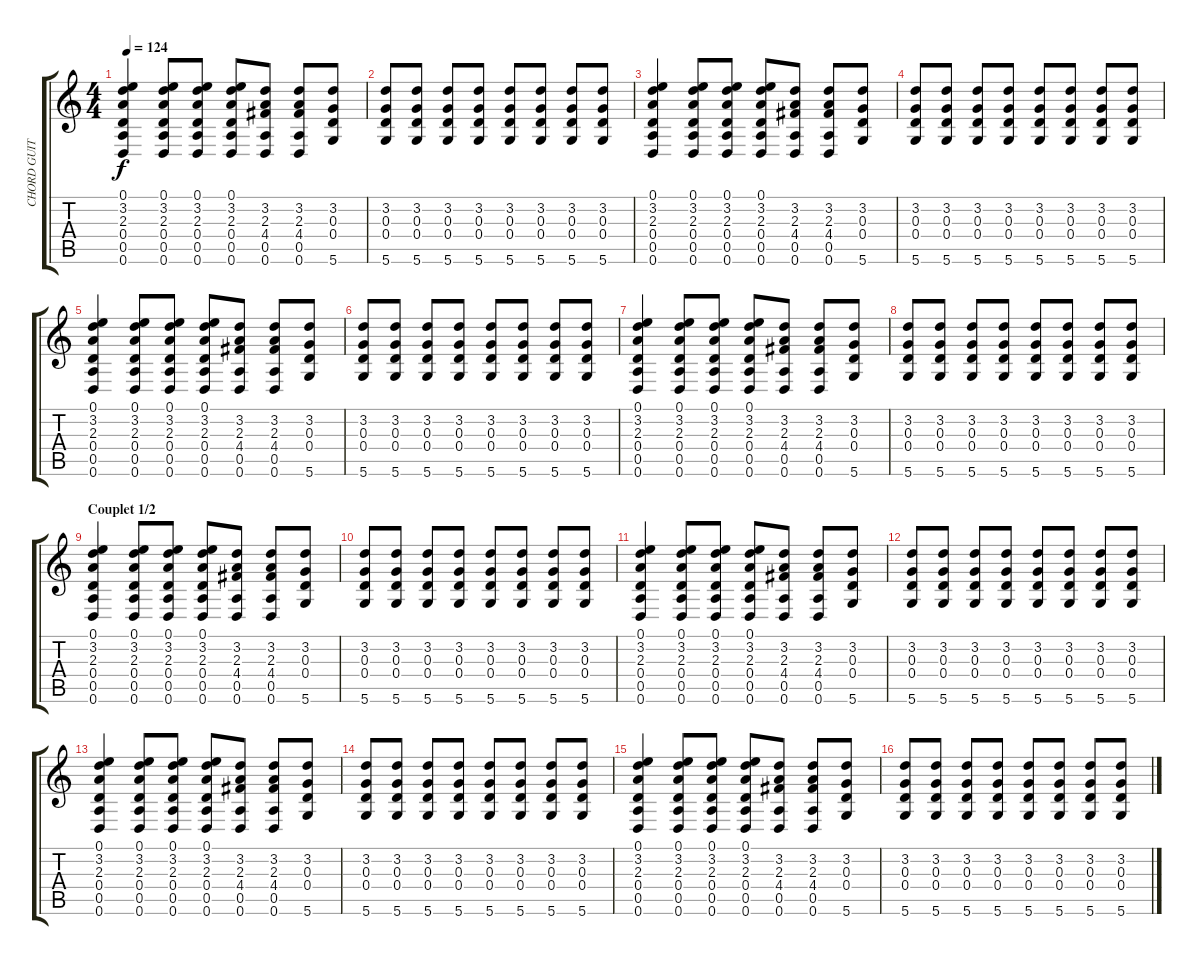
\track ("CHORD GUITAR" "CHORD GUIT") {instrument acousticguitarnylon}
\staff {score tabs}
\tuning (E4 B3 G3 D3 A2 D2) {hide}
\ts (4 4)
\tempo 124
\clef g2
\ks c
(0.1 3.2 2.3 0.4 0.5 0.6).4{dy f instrument acousticguitarnylon} (0.1 3.2 2.3 0.4 0.5 0.6).8 (0.1 3.2 2.3 0.4 0.5 0.6).8 (0.1 3.2 2.3 0.4 0.5 0.6).8 (3.2 2.3 4.4 0.5 0.6).8 (3.2 2.3 4.4 0.5 0.6).8 (3.2 0.3 0.4 5.6).8 |
(3.2 0.3 0.4 5.6).8 (3.2 0.3 0.4 5.6).8 (3.2 0.3 0.4 5.6).8 (3.2 0.3 0.4 5.6).8 (3.2 0.3 0.4 5.6).8 (3.2 0.3 0.4 5.6).8 (3.2 0.3 0.4 5.6).8 (3.2 0.3 0.4 5.6).8 |
(0.1 3.2 2.3 0.4 0.5 0.6).4 (0.1 3.2 2.3 0.4 0.5 0.6).8 (0.1 3.2 2.3 0.4 0.5 0.6).8 (0.1 3.2 2.3 0.4 0.5 0.6).8 (3.2 2.3 4.4 0.5 0.6).8 (3.2 2.3 4.4 0.5 0.6).8 (3.2 0.3 0.4 5.6).8 |
(3.2 0.3 0.4 5.6).8 (3.2 0.3 0.4 5.6).8 (3.2 0.3 0.4 5.6).8 (3.2 0.3 0.4 5.6).8 (3.2 0.3 0.4 5.6).8 (3.2 0.3 0.4 5.6).8 (3.2 0.3 0.4 5.6).8 (3.2 0.3 0.4 5.6).8 |
(0.1 3.2 2.3 0.4 0.5 0.6).4 (0.1 3.2 2.3 0.4 0.5 0.6).8 (0.1 3.2 2.3 0.4 0.5 0.6).8 (0.1 3.2 2.3 0.4 0.5 0.6).8 (3.2 2.3 4.4 0.5 0.6).8 (3.2 2.3 4.4 0.5 0.6).8 (3.2 0.3 0.4 5.6).8 |
(3.2 0.3 0.4 5.6).8 (3.2 0.3 0.4 5.6).8 (3.2 0.3 0.4 5.6).8 (3.2 0.3 0.4 5.6).8 (3.2 0.3 0.4 5.6).8 (3.2 0.3 0.4 5.6).8 (3.2 0.3 0.4 5.6).8 (3.2 0.3 0.4 5.6).8 |
(0.1 3.2 2.3 0.4 0.5 0.6).4 (0.1 3.2 2.3 0.4 0.5 0.6).8 (0.1 3.2 2.3 0.4 0.5 0.6).8 (0.1 3.2 2.3 0.4 0.5 0.6).8 (3.2 2.3 4.4 0.5 0.6).8 (3.2 2.3 4.4 0.5 0.6).8 (3.2 0.3 0.4 5.6).8 |
(3.2 0.3 0.4 5.6).8 (3.2 0.3 0.4 5.6).8 (3.2 0.3 0.4 5.6).8 (3.2 0.3 0.4 5.6).8 (3.2 0.3 0.4 5.6).8 (3.2 0.3 0.4 5.6).8 (3.2 0.3 0.4 5.6).8 (3.2 0.3 0.4 5.6).8 |
\section ("" "Couplet 1/2")
(0.1 3.2 2.3 0.4 0.5 0.6).4 (0.1 3.2 2.3 0.4 0.5 0.6).8 (0.1 3.2 2.3 0.4 0.5 0.6).8 (0.1 3.2 2.3 0.4 0.5 0.6).8 (3.2 2.3 4.4 0.5 0.6).8 (3.2 2.3 4.4 0.5 0.6).8 (3.2 0.3 0.4 5.6).8 |
(3.2 0.3 0.4 5.6).8 (3.2 0.3 0.4 5.6).8 (3.2 0.3 0.4 5.6).8 (3.2 0.3 0.4 5.6).8 (3.2 0.3 0.4 5.6).8 (3.2 0.3 0.4 5.6).8 (3.2 0.3 0.4 5.6).8 (3.2 0.3 0.4 5.6).8 |
(0.1 3.2 2.3 0.4 0.5 0.6).4 (0.1 3.2 2.3 0.4 0.5 0.6).8 (0.1 3.2 2.3 0.4 0.5 0.6).8 (0.1 3.2 2.3 0.4 0.5 0.6).8 (3.2 2.3 4.4 0.5 0.6).8 (3.2 2.3 4.4 0.5 0.6).8 (3.2 0.3 0.4 5.6).8 |
(3.2 0.3 0.4 5.6).8 (3.2 0.3 0.4 5.6).8 (3.2 0.3 0.4 5.6).8 (3.2 0.3 0.4 5.6).8 (3.2 0.3 0.4 5.6).8 (3.2 0.3 0.4 5.6).8 (3.2 0.3 0.4 5.6).8 (3.2 0.3 0.4 5.6).8 |
(0.1 3.2 2.3 0.4 0.5 0.6).4 (0.1 3.2 2.3 0.4 0.5 0.6).8 (0.1 3.2 2.3 0.4 0.5 0.6).8 (0.1 3.2 2.3 0.4 0.5 0.6).8 (3.2 2.3 4.4 0.5 0.6).8 (3.2 2.3 4.4 0.5 0.6).8 (3.2 0.3 0.4 5.6).8 |
(3.2 0.3 0.4 5.6).8 (3.2 0.3 0.4 5.6).8 (3.2 0.3 0.4 5.6).8 (3.2 0.3 0.4 5.6).8 (3.2 0.3 0.4 5.6).8 (3.2 0.3 0.4 5.6).8 (3.2 0.3 0.4 5.6).8 (3.2 0.3 0.4 5.6).8 |
(0.1 3.2 2.3 0.4 0.5 0.6).4 (0.1 3.2 2.3 0.4 0.5 0.6).8 (0.1 3.2 2.3 0.4 0.5 0.6).8 (0.1 3.2 2.3 0.4 0.5 0.6).8 (3.2 2.3 4.4 0.5 0.6).8 (3.2 2.3 4.4 0.5 0.6).8 (3.2 0.3 0.4 5.6).8 |
(3.2 0.3 0.4 5.6).8 (3.2 0.3 0.4 5.6).8 (3.2 0.3 0.4 5.6).8 (3.2 0.3 0.4 5.6).8 (3.2 0.3 0.4 5.6).8 (3.2 0.3 0.4 5.6).8 (3.2 0.3 0.4 5.6).8 (3.2 0.3 0.4 5.6).8
